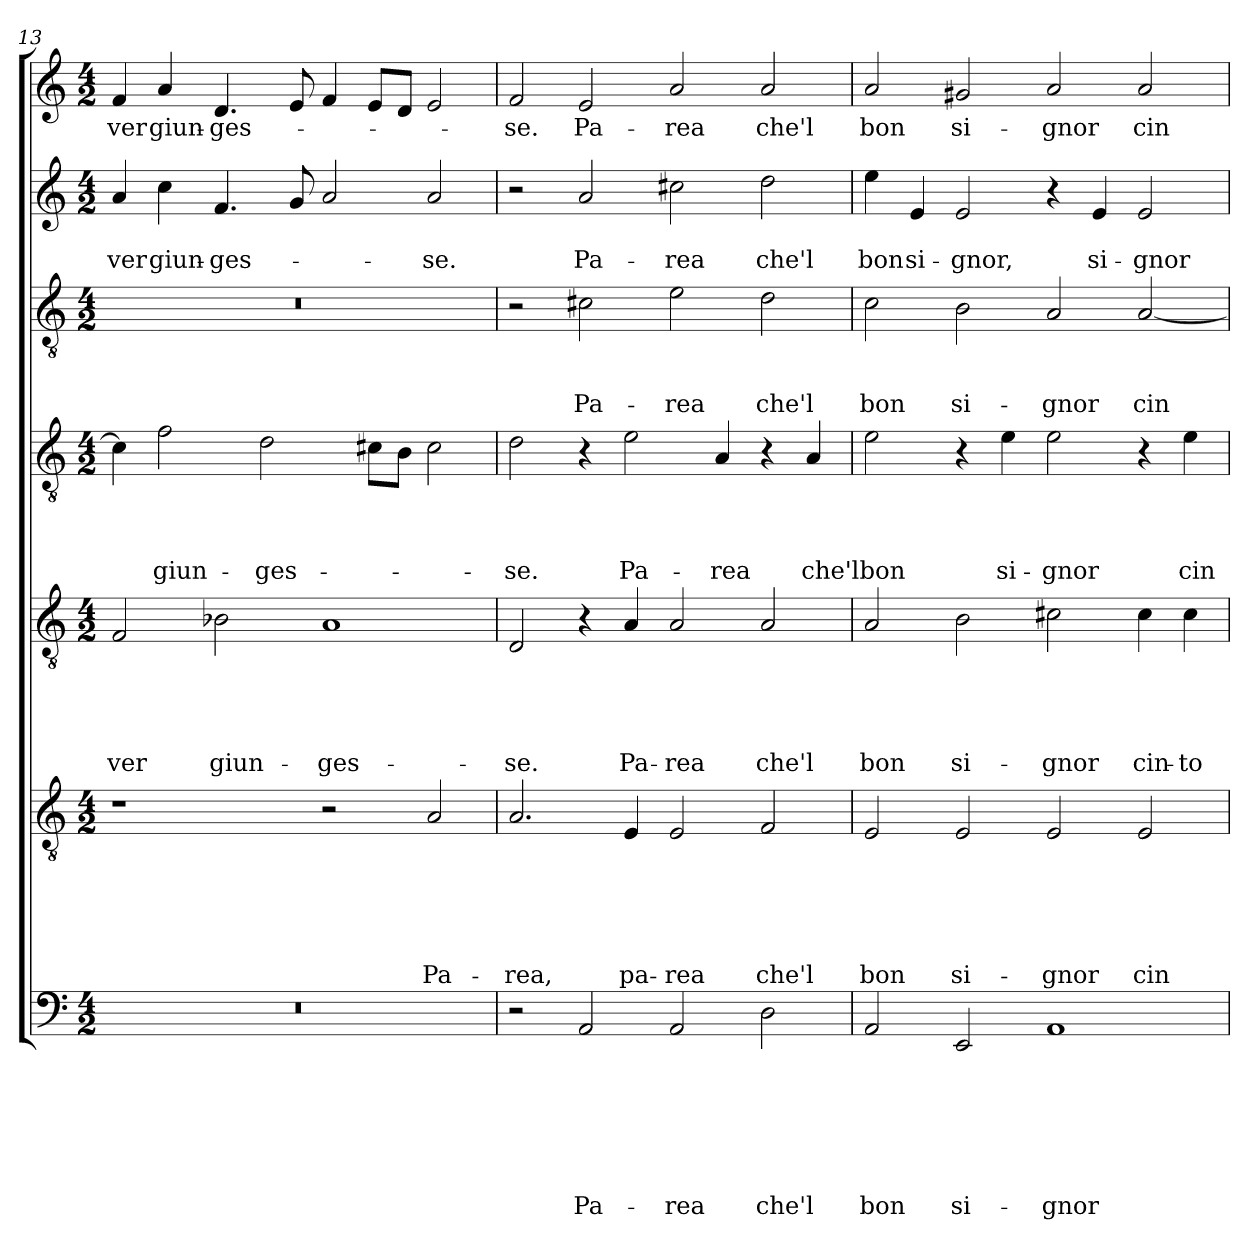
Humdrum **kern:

**kern	**text	**text	**text	**text	**text	**text	**text	**kern	**text	**text	**text	**text	**text	**text	**kern	**text	**text	**text	**text	**text	**kern	**text	**text	**text	**text	**kern	**text	**text	**text	**kern	**text	**text	**kern	**text
*part7	*part7	*part7	*part7	*part7	*part7	*part7	*part7	*part6	*part6	*part6	*part6	*part6	*part6	*part6	*part5	*part5	*part5	*part5	*part5	*part5	*part4	*part4	*part4	*part4	*part4	*part3	*part3	*part3	*part3	*part2	*part2	*part2	*part1	*part1
*staff7	*staff7	*staff7	*staff7	*staff7	*staff7	*staff7	*staff7	*staff6	*staff6	*staff6	*staff6	*staff6	*staff6	*staff6	*staff5	*staff5	*staff5	*staff5	*staff5	*staff5	*staff4	*staff4	*staff4	*staff4	*staff4	*staff3	*staff3	*staff3	*staff3	*staff2	*staff2	*staff2	*staff1	*staff1
*clefF4	*	*	*	*	*	*	*	*clefGv2	*	*	*	*	*	*	*clefGv2	*	*	*	*	*	*clefGv2	*	*	*	*	*clefGv2	*	*	*	*clefG2	*	*	*clefG2	*
*k[]	*	*	*	*	*	*	*	*k[]	*	*	*	*	*	*	*k[]	*	*	*	*	*	*k[]	*	*	*	*	*k[]	*	*	*	*k[]	*	*	*k[]	*
*a:	*	*	*	*	*	*	*	*a:	*	*	*	*	*	*	*a:	*	*	*	*	*	*a:	*	*	*	*	*a:	*	*	*	*a:	*	*	*a:	*
*M4/2	*	*	*	*	*	*	*	*M4/2	*	*	*	*	*	*	*M4/2	*	*	*	*	*	*M4/2	*	*	*	*	*M4/2	*	*	*	*M4/2	*	*	*M4/2	*
=13	=13	=13	=13	=13	=13	=13	=13	=13	=13	=13	=13	=13	=13	=13	=13	=13	=13	=13	=13	=13	=13	=13	=13	=13	=13	=13	=13	=13	=13	=13	=13	=13	=13	=13
!	!	!	!	!	!	!	!	!	!	!	!	!	!	!	!	!	!	!	!	!LO:LY:b	!	!	!	!	!	!	!	!	!	!	!	!LO:LY:b	!	!LO:LY:b
0r	.	.	.	.	.	.	.	1r	.	.	.	.	.	.	2F/	.	.	.	.	ver	4c\]	.	.	.	.	0r	.	.	.	4a/	.	ver	4f/	ver
!	!	!	!	!	!	!	!	!	!	!	!	!	!	!	!	!	!	!	!	!	!	!	!	!	!LO:LY:b	!	!	!	!	!	!	!LO:LY:b	!	!LO:LY:b
.	.	.	.	.	.	.	.	.	.	.	.	.	.	.	.	.	.	.	.	.	2f\	.	.	.	giun-	.	.	.	.	4cc\	.	giun-	4a/	giun-
!	!	!	!	!	!	!	!	!	!	!	!	!	!	!	!	!	!	!	!	!LO:LY:b	!	!	!	!	!	!	!	!	!	!	!	!LO:LY:b	!	!LO:LY:b
.	.	.	.	.	.	.	.	.	.	.	.	.	.	.	2B-X\	.	.	.	.	giun-	.	.	.	.	.	.	.	.	.	4.f/	.	-ges-	4.d/	-ges-
!	!	!	!	!	!	!	!	!	!	!	!	!	!	!	!	!	!	!	!	!	!	!	!	!	!LO:LY:b	!	!	!	!	!	!	!	!	!
.	.	.	.	.	.	.	.	.	.	.	.	.	.	.	.	.	.	.	.	.	2d\	.	.	.	-ges-	.	.	.	.	.	.	.	.	.
.	.	.	.	.	.	.	.	.	.	.	.	.	.	.	.	.	.	.	.	.	.	.	.	.	.	.	.	.	.	8g/	.	.	8e/	.
!	!	!	!	!	!	!	!	!	!	!	!	!	!	!	!	!	!	!	!	!LO:LY:b	!	!	!	!	!	!	!	!	!	!	!	!	!	!
.	.	.	.	.	.	.	.	2r	.	.	.	.	.	.	1A	.	.	.	.	-ges-	.	.	.	.	.	.	.	.	.	2a/	.	.	4f/	.
.	.	.	.	.	.	.	.	.	.	.	.	.	.	.	.	.	.	.	.	.	8c#X\L	.	.	.	.	.	.	.	.	.	.	.	8e/L	.
.	.	.	.	.	.	.	.	.	.	.	.	.	.	.	.	.	.	.	.	.	8B\J	.	.	.	.	.	.	.	.	.	.	.	8d/J	.
!	!	!	!	!	!	!	!	!	!	!	!	!	!	!LO:LY:b	!	!	!	!	!	!	!	!	!	!	!	!	!	!	!	!	!	!LO:LY:b	!	!
.	.	.	.	.	.	.	.	2A/	.	.	.	.	.	Pa-	.	.	.	.	.	.	2c#\	.	.	.	.	.	.	.	.	2a/	.	-se.	2e/	.
!!LO:LB:g=z
=14	=14	=14	=14	=14	=14	=14	=14	=14	=14	=14	=14	=14	=14	=14	=14	=14	=14	=14	=14	=14	=14	=14	=14	=14	=14	=14	=14	=14	=14	=14	=14	=14	=14	=14
!	!	!	!	!	!	!	!	!	!	!	!	!	!	!LO:LY:b	!	!	!	!	!	!LO:LY:b	!	!	!	!	!LO:LY:b	!	!	!	!	!	!	!	!	!LO:LY:b
2r	.	.	.	.	.	.	.	2.A/	.	.	.	.	.	-rea,	2D/	.	.	.	.	-se.	2d\	.	.	.	-se.	2r	.	.	.	2r	.	.	2f/	-se.
!	!	!	!	!	!	!	!LO:LY:b	!	!	!	!	!	!	!	!	!	!	!	!	!	!	!	!	!	!	!	!	!	!LO:LY:b	!	!	!LO:LY:b	!	!LO:LY:b
2AA/	.	.	.	.	.	.	Pa-	.	.	.	.	.	.	.	4r	.	.	.	.	.	4r	.	.	.	.	2c#X\	.	.	Pa-	2a/	.	Pa-	2e/	Pa-
!	!	!	!	!	!	!	!	!	!	!	!	!	!	!LO:LY:b	!	!	!	!	!	!LO:LY:b	!	!	!	!	!LO:LY:b	!	!	!	!	!	!	!	!	!
.	.	.	.	.	.	.	.	4E/	.	.	.	.	.	pa-	4A/	.	.	.	.	Pa-	2e\	.	.	.	Pa-	.	.	.	.	.	.	.	.	.
!	!	!	!	!	!	!	!LO:LY:b	!	!	!	!	!	!	!LO:LY:b	!	!	!	!	!	!LO:LY:b	!	!	!	!	!	!	!	!	!LO:LY:b	!	!	!LO:LY:b	!	!LO:LY:b
2AA/	.	.	.	.	.	.	-rea	2E/	.	.	.	.	.	-rea	2A/	.	.	.	.	-rea	.	.	.	.	.	2e\	.	.	-rea	2cc#X\	.	-rea	2a/	-rea
!	!	!	!	!	!	!	!	!	!	!	!	!	!	!	!	!	!	!	!	!	!	!	!	!	!LO:LY:b	!	!	!	!	!	!	!	!	!
.	.	.	.	.	.	.	.	.	.	.	.	.	.	.	.	.	.	.	.	.	4A/	.	.	.	-rea	.	.	.	.	.	.	.	.	.
!	!	!	!	!	!	!	!LO:LY:b	!	!	!	!	!	!	!LO:LY:b	!	!	!	!	!	!LO:LY:b	!	!	!	!	!	!	!	!	!LO:LY:b	!	!	!LO:LY:b	!	!LO:LY:b
2D\	.	.	.	.	.	.	che'l	2F/	.	.	.	.	.	che'l	2A/	.	.	.	.	che'l	4r	.	.	.	.	2d\	.	.	che'l	2dd\	.	che'l	2a/	che'l
!	!	!	!	!	!	!	!	!	!	!	!	!	!	!	!	!	!	!	!	!	!	!	!	!	!LO:LY:b	!	!	!	!	!	!	!	!	!
.	.	.	.	.	.	.	.	.	.	.	.	.	.	.	.	.	.	.	.	.	4A/	.	.	.	che'l	.	.	.	.	.	.	.	.	.
=15	=15	=15	=15	=15	=15	=15	=15	=15	=15	=15	=15	=15	=15	=15	=15	=15	=15	=15	=15	=15	=15	=15	=15	=15	=15	=15	=15	=15	=15	=15	=15	=15	=15	=15
!	!	!	!	!	!	!	!LO:LY:b	!	!	!	!	!	!	!LO:LY:b	!	!	!	!	!	!LO:LY:b	!	!	!	!	!LO:LY:b	!	!	!	!LO:LY:b	!	!	!LO:LY:b	!	!LO:LY:b
2AA/	.	.	.	.	.	.	bon	2E/	.	.	.	.	.	bon	2A/	.	.	.	.	bon	2e\	.	.	.	bon	2c\	.	.	bon	4ee\	.	bon	2a/	bon
!	!	!	!	!	!	!	!	!	!	!	!	!	!	!	!	!	!	!	!	!	!	!	!	!	!	!	!	!	!	!	!	!LO:LY:b	!	!
.	.	.	.	.	.	.	.	.	.	.	.	.	.	.	.	.	.	.	.	.	.	.	.	.	.	.	.	.	.	4e/	.	si-	.	.
!	!	!	!	!	!	!	!LO:LY:b	!	!	!	!	!	!	!LO:LY:b	!	!	!	!	!	!LO:LY:b	!	!	!	!	!	!	!	!	!LO:LY:b	!	!	!LO:LY:b	!	!LO:LY:b
2EE/	.	.	.	.	.	.	si-	2E/	.	.	.	.	.	si-	2B\	.	.	.	.	si-	4r	.	.	.	.	2B\	.	.	si-	2e/	.	-gnor,	2g#X/	si-
!	!	!	!	!	!	!	!	!	!	!	!	!	!	!	!	!	!	!	!	!	!	!	!	!	!LO:LY:b	!	!	!	!	!	!	!	!	!
.	.	.	.	.	.	.	.	.	.	.	.	.	.	.	.	.	.	.	.	.	4e\	.	.	.	si-	.	.	.	.	.	.	.	.	.
!	!	!	!	!	!	!	!LO:LY:b	!	!	!	!	!	!	!LO:LY:b	!	!	!	!	!	!LO:LY:b	!	!	!	!	!LO:LY:b	!	!	!	!LO:LY:b	!	!	!	!	!LO:LY:b
1AA	.	.	.	.	.	.	-gnor	2E/	.	.	.	.	.	-gnor	2c#X\	.	.	.	.	-gnor	2e\	.	.	.	-gnor	2A/	.	.	-gnor	4r	.	.	2a/	-gnor
!	!	!	!	!	!	!	!	!	!	!	!	!	!	!	!	!	!	!	!	!	!	!	!	!	!	!	!	!	!	!	!	!LO:LY:b	!	!
.	.	.	.	.	.	.	.	.	.	.	.	.	.	.	.	.	.	.	.	.	.	.	.	.	.	.	.	.	.	4e/	.	si-	.	.
!	!	!	!	!	!	!	!	!	!	!	!	!	!	!LO:LY:b	!	!	!	!	!	!LO:LY:b	!	!	!	!	!	!	!	!	!LO:LY:b	!	!	!LO:LY:b	!	!LO:LY:b
.	.	.	.	.	.	.	.	2E/	.	.	.	.	.	cin-	4c#\	.	.	.	.	cin-	4r	.	.	.	.	[2A/	.	.	cin-	2e/	.	-gnor	2a/	cin-
!	!	!	!	!	!	!	!	!	!	!	!	!	!	!	!	!	!	!	!	!LO:LY:b	!	!	!	!	!LO:LY:b	!	!	!	!	!	!	!	!	!
.	.	.	.	.	.	.	.	.	.	.	.	.	.	.	4c#\	.	.	.	.	-to	4e\	.	.	.	cin-	.	.	.	.	.	.	.	.	.
=	=	=	=	=	=	=	=	=	=	=	=	=	=	=	=	=	=	=	=	=	=	=	=	=	=	=	=	=	=	=	=	=	=	=
*-	*-	*-	*-	*-	*-	*-	*-	*-	*-	*-	*-	*-	*-	*-	*-	*-	*-	*-	*-	*-	*-	*-	*-	*-	*-	*-	*-	*-	*-	*-	*-	*-	*-	*-
